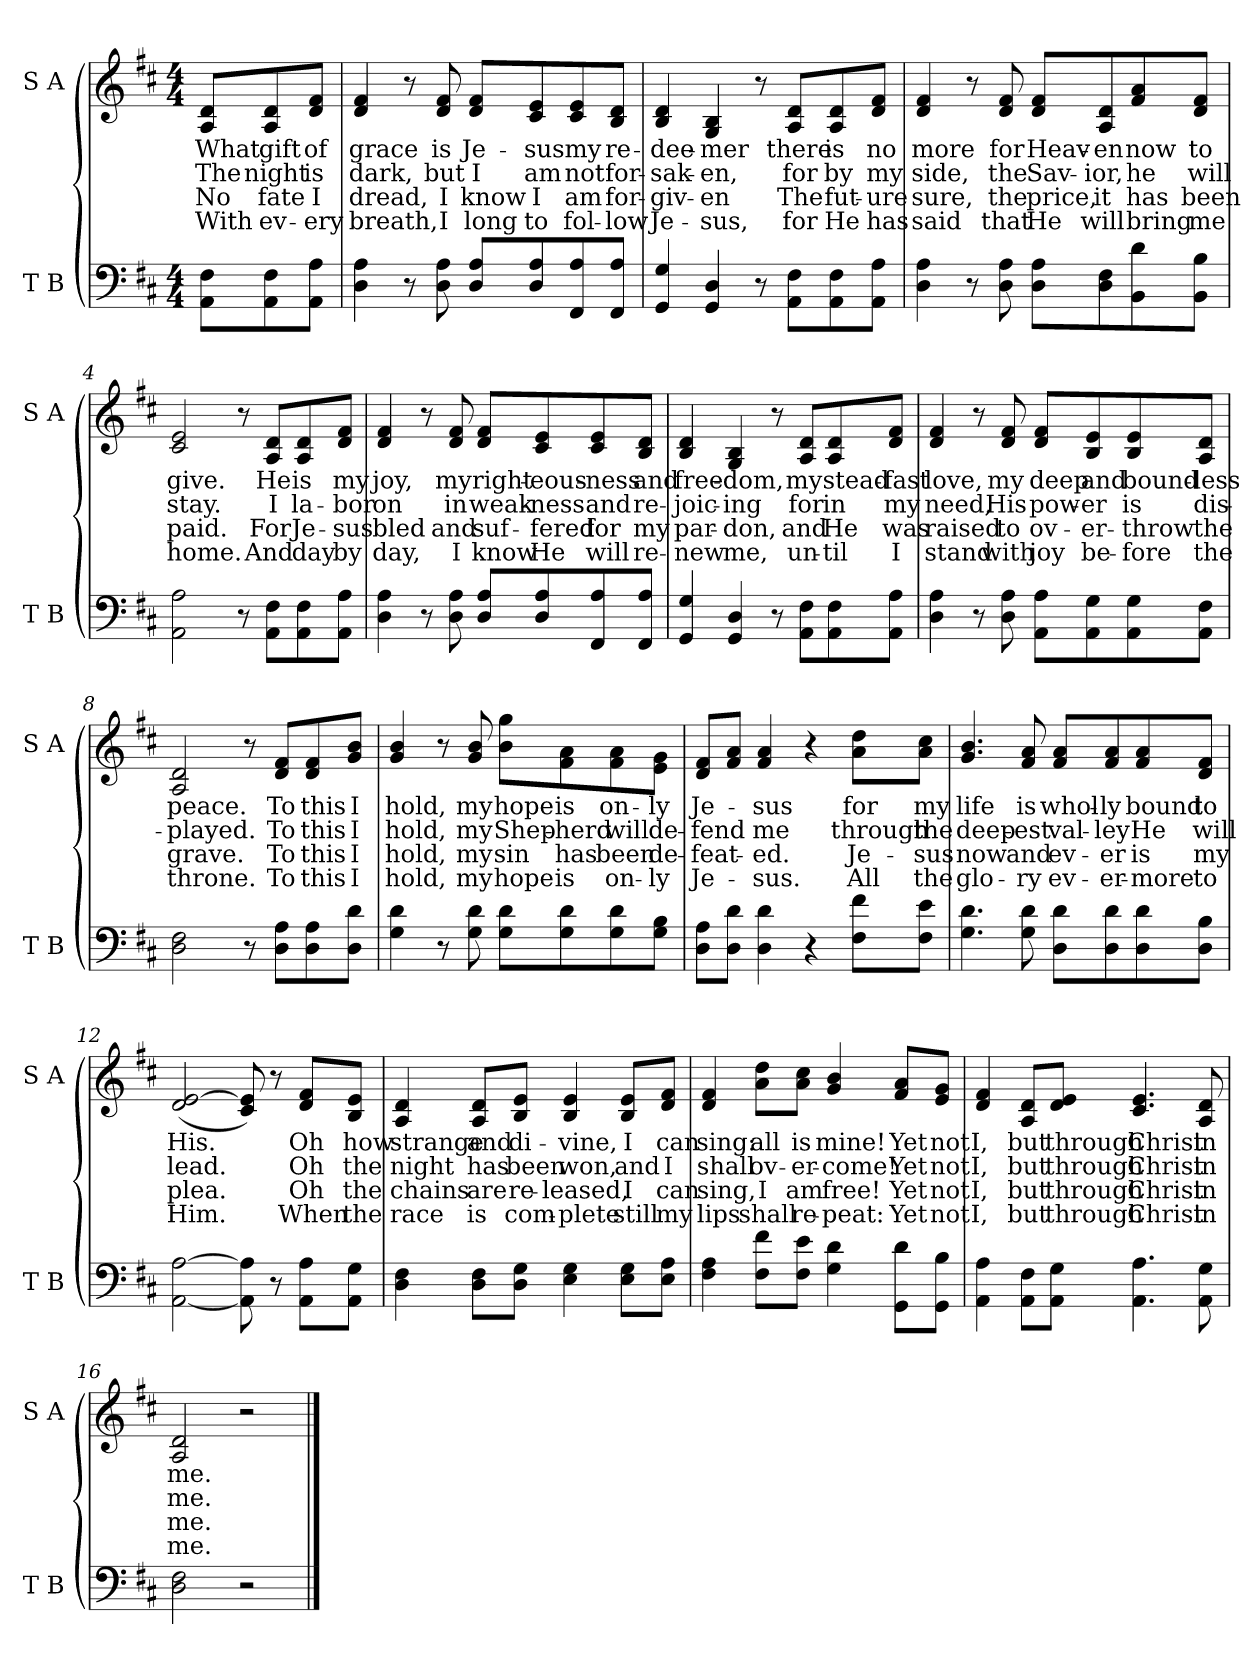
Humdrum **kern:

**kern	**kern	**text	**text	**text	**text
*part2	*part1	*part1	*part1	*part1	*part1
*staff2	*staff1	*staff1	*staff1	*staff1	*staff1
*I"T B	*I"S A	*	*	*	*
*I'T B	*I'S A	*	*	*	*
*clefF4	*clefG2	*	*	*	*
*k[f#c#]	*k[f#c#]	*	*	*	*
*M4/4	*M4/4	*	*	*	*
=	=	=	=	=	=
8AA\ 8F#\L	8A/ 8d/L	What	The	No	With
8AA\ 8F#\	8A/ 8d/	gift	night	fate	ev-
8AA\ 8A\J	8d/ 8f#/J	of	is	I	-ery
=1	=1	=1	=1	=1	=1
4D\ 4A\	4d/ 4f#/	grace	dark,	dread,	breath,
8r	8r	.	.	.	.
8D\ 8A\	8d/ 8f#/	is	but	I	I
8D/ 8A/L	8d/ 8f#/L	Je-	I	know	long
8D/ 8A/	8c#/ 8e/	-sus	am	I	to
8FF#/ 8A/	8c#/ 8e/	my	not	am	fol-
8FF#/ 8A/J	8B/ 8d/J	re-	for-	for-	-low
=2	=2	=2	=2	=2	=2
4GG/ 4G/	4B/ 4d/	-dee-	-sak-	-giv-	Je-
4GG/ 4D/	4G/ 4B/	-mer	-en,	-en	-sus,
8r	8r	.	.	.	.
8AA\ 8F#\L	8A/ 8d/L	there	for	The	for
8AA\ 8F#\	8A/ 8d/	is	by	fut-	He
8AA\ 8A\J	8d/ 8f#/J	no	my	-ure	has
=3	=3	=3	=3	=3	=3
4D\ 4A\	4d/ 4f#/	more	side,	sure,	said
8r	8r	.	.	.	.
8D\ 8A\	8d/ 8f#/	for	the	the	that
8D\ 8A\L	8d/ 8f#/L	Heav-	Sav-	price,	He
8D\ 8F#\	8A/ 8d/	-en	-ior,	it	will
8BB\ 8d\	8f#/ 8a/	now	he	has	bring
8BB\ 8B\J	8d/ 8f#/J	to	will	been	me
=4	=4	=4	=4	=4	=4
2AA\ 2A\	2c#/ 2e/	give.	stay.	paid.	home.
8r	8r	.	.	.	.
8AA\ 8F#\L	8A/ 8d/L	He	I	For	And
8AA\ 8F#\	8A/ 8d/	is	la-	Je-	day
8AA\ 8A\J	8d/ 8f#/J	my	-bor	-sus	by
=5	=5	=5	=5	=5	=5
4D\ 4A\	4d/ 4f#/	joy,	on	bled	day,
8r	8r	.	.	.	.
8D\ 8A\	8d/ 8f#/	my	in	and	I
8D/ 8A/L	8d/ 8f#/L	right-	weak-	suf-	know
8D/ 8A/	8c#/ 8e/	-eous-	-ness	-fered	He
8FF#/ 8A/	8c#/ 8e/	-ness	and	for	will
8FF#/ 8A/J	8B/ 8d/J	and	re-	my	re-
=6	=6	=6	=6	=6	=6
4GG/ 4G/	4B/ 4d/	free-	-joic-	par-	-new
4GG/ 4D/	4G/ 4B/	-dom,	-ing	-don,	me,
8r	8r	.	.	.	.
8AA\ 8F#\L	8A/ 8d/L	my	for	and	un-
8AA\ 8F#\	8A/ 8d/	stead-	in	He	-til
8AA\ 8A\J	8d/ 8f#/J	-fast	my	was	I
=7	=7	=7	=7	=7	=7
4D\ 4A\	4d/ 4f#/	love,	need,	raised	stand
8r	8r	.	.	.	.
8D\ 8A\	8d/ 8f#/	my	His	to	with
8AA\ 8A\L	8d/ 8f#/L	deep	pow-	ov-	joy
8AA\ 8G\	8B/ 8e/	and	-er	-er-	be-
8AA\ 8G\	8B/ 8e/	bound-	is	-throw	-fore
8AA\ 8F#\J	8A/ 8d/J	-less	dis-	the	the
=8	=8	=8	=8	=8	=8
2D\ 2F#\	2A/ 2d/	peace.	-played.	grave.	throne.
8r	8r	.	.	.	.
8D\ 8A\L	8d/ 8f#/L	To	To	To	To
8D\ 8A\	8d/ 8f#/	this	this	this	this
8D\ 8d\J	8g/ 8b/J	I	I	I	I
=9	=9	=9	=9	=9	=9
4G\ 4d\	4g/ 4b/	hold,	hold,	hold,	hold,
8r	8r	.	.	.	.
8G\ 8d\	8g/ 8b/	my	my	my	my
8G\ 8d\L	8b\ 8gg\L	hope	Shep-	sin	hope
8G\ 8d\	8f#\ 8a\	is	-herd	has	is
8G\ 8d\	8f#\ 8a\	on-	will	been	on-
8G\ 8B\J	8e\ 8g\J	-ly	de-	de-	-ly
=10	=10	=10	=10	=10	=10
8D\ 8A\L	8d/ 8f#/L	Je-	-fend	-feat-	Je-
8D\ 8d\J	8f#/ 8a/J	.	.	.	.
4D\ 4d\	4f#/ 4a/	-sus	me	-ed.	-sus.
4r	4r	.	.	.	.
8F#\ 8f#\L	8a\ 8dd\L	for	through	Je-	All
8F#\ 8e\J	8a\ 8cc#\J	my	the	-sus	the
=11	=11	=11	=11	=11	=11
4.G\ 4.d\	4.g/ 4.b/	life	deep-	now	glo-
8G\ 8d\	8f#/ 8a/	is	-est	and	-ry
8D\ 8d\L	8f#/ 8a/L	whol-	val-	ev-	ev-
8D\ 8d\	8f#/ 8a/	-ly	-ley	-er	-er-
8D\ 8d\	8f#/ 8a/	bound	He	is	-more
8D\ 8B\J	8d/ 8f#/J	to	will	my	to
=12	=12	=12	=12	=12	=12
[2AA\ [2A\	(2d/ [2e/	His.	lead.	plea.	Him.
8AA\] 8A\]	8c#/ 8e/])	.	.	.	.
8r	8r	.	.	.	.
8AA\ 8A\L	8d/ 8f#/L	Oh	Oh	Oh	When
8AA\ 8G\J	8B/ 8e/J	how	the	the	the
=13	=13	=13	=13	=13	=13
4D\ 4F#\	4A/ 4d/	strange	night	chains	race
8D\ 8F#\L	8A/ 8d/L	and	has	are	is
8D\ 8G\J	8B/ 8e/J	di-	been	re-	com-
4E\ 4G\	4B/ 4e/	-vine,	won,	-leased,	-plete
8E\ 8G\L	8B/ 8e/L	I	and	I	still
8E\ 8A\J	8d/ 8f#/J	can	I	can	my
=14	=14	=14	=14	=14	=14
4F#\ 4A\	4d/ 4f#/	sing:	shall	sing,	lips
8F#\ 8f#\L	8a\ 8dd\L	all	ov-	I	shall
8F#\ 8e\J	8a\ 8cc#\J	is	-er-	am	re-
4G\ 4d\	4g/ 4b/	mine!	-come!	free!	-peat:
8GG\ 8d\L	8f#/ 8a/L	Yet	Yet	Yet	Yet
8GG\ 8B\J	8e/ 8g/J	not	not	not	not
=15	=15	=15	=15	=15	=15
4AA\ 4A\	4d/ 4f#/	I,	I,	I,	I,
8AA\ 8F#\L	8A/ 8d/L	but	but	but	but
8AA\ 8G\J	8d/ 8e/J	through	through	through	through
4.AA\ 4.A\	4.c#/ 4.e/	Christ	Christ	Christ	Christ
8AA\ 8G\	8A/ 8d/	in	in	in	in
=16	=16	=16	=16	=16	=16
2D\ 2F#\	2A/ 2d/	me.	me.	me.	me.
2r	2r	.	.	.	.
==	==	==	==	==	==
*-	*-	*-	*-	*-	*-
